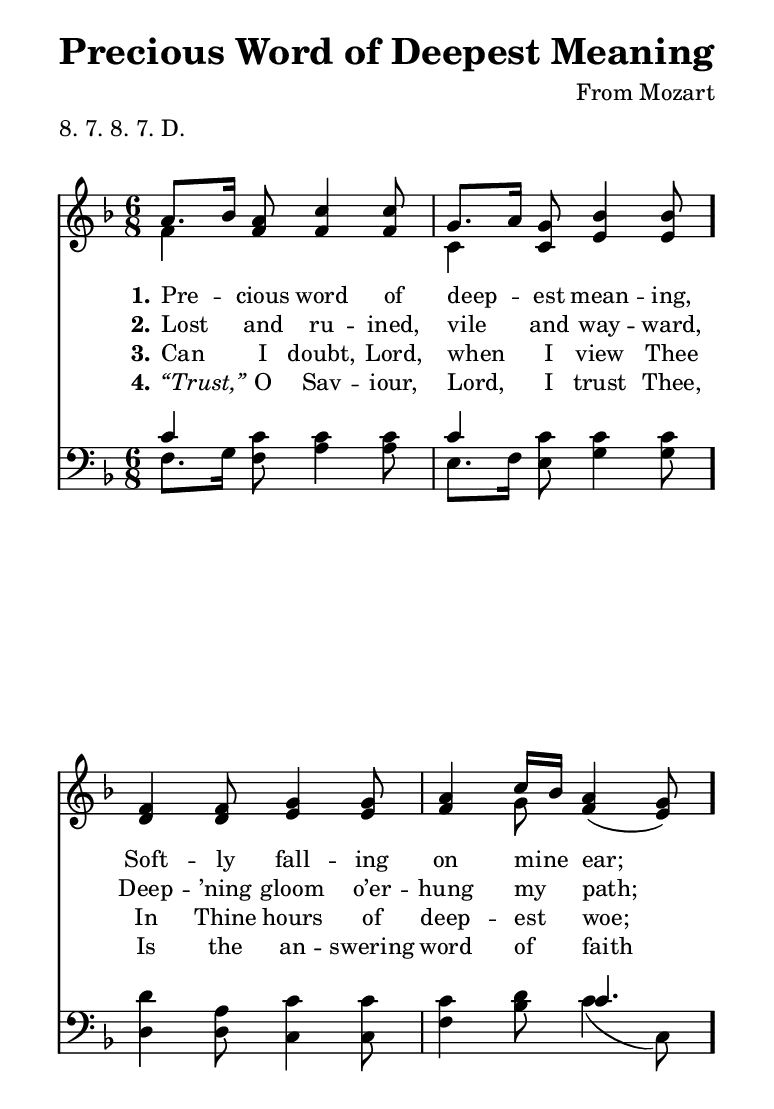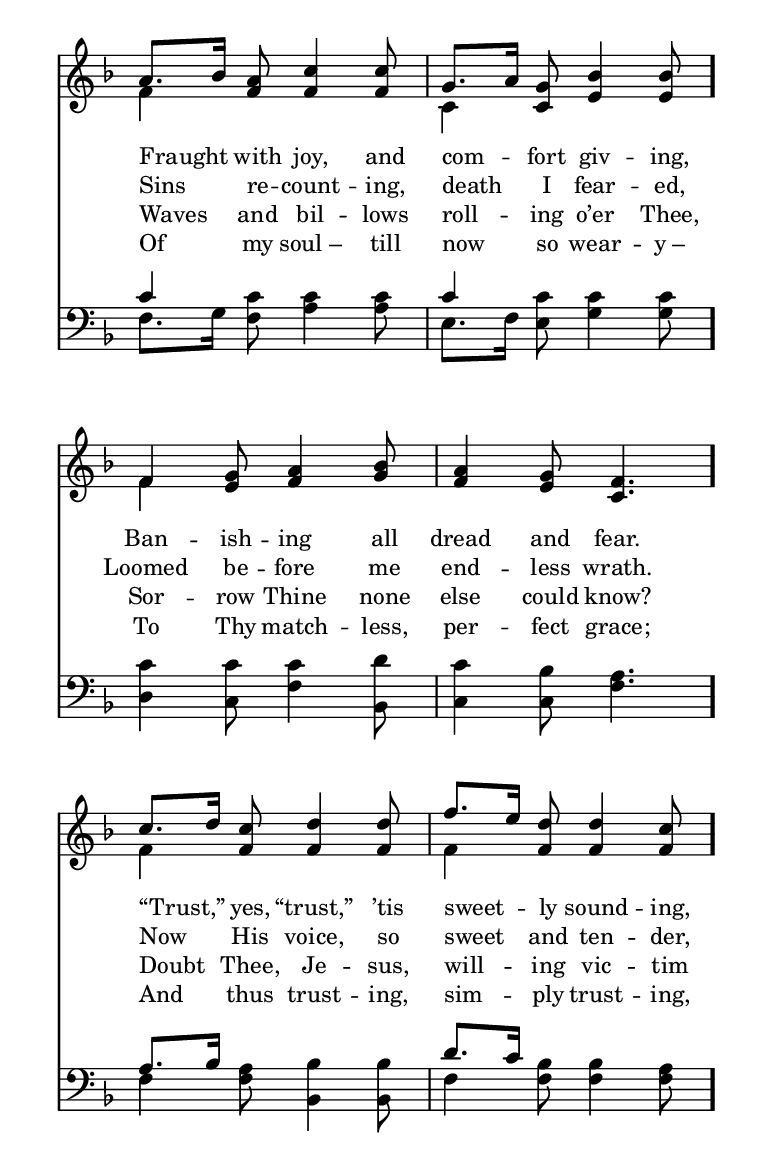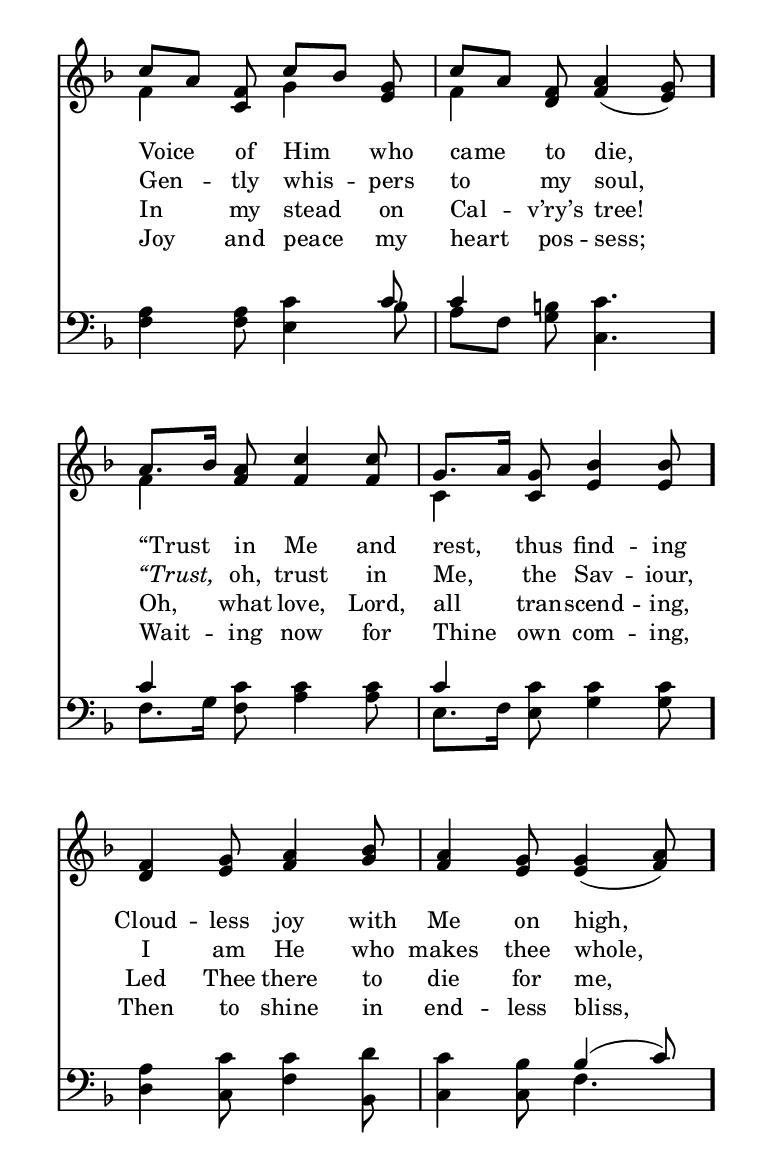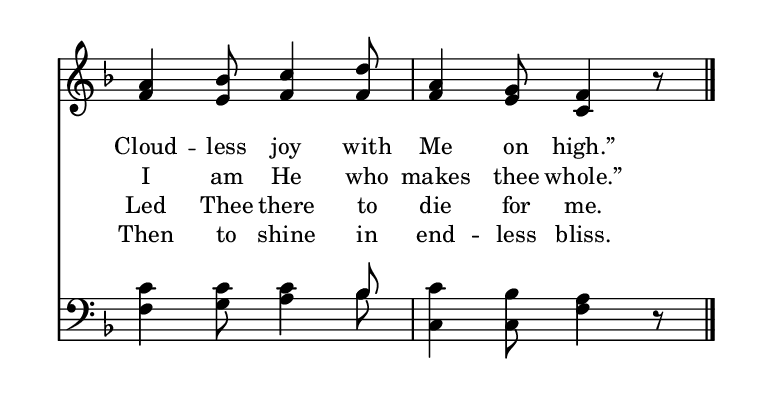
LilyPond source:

\include "common/global.ily"
\paper {
  \include "common/paper.ily"
  ragged-last-bottom = ##t
  page-count = #(cond (is-eogsized 2) (#t #f))
  system-count = #(cond (is-eogsized 6) (#t #f))
}

\header{
  hymnnumber = "260"
  title = "Precious Word of Deepest Meaning"
  tunename = ""
  meter = "8. 7. 8. 7. D."
  poet = ""
  composer = "From Mozart"
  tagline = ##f
}

global = {
  \include "common/overrides.ily"
  \override Staff.TimeSignature.style = #'numbered
  \time 6/8
  \override Score.MetronomeMark.transparent = ##t % hide all fermata changes too
  \tempo 4=80
  \key f \major
  \autoBeamOff
}

notesSoprano = {
\global
\relative c'' {

  a8.[ bes16] a8 c4 c8 | g8.[ a16] g8 bes4 bes8 |
  f4 f8 g4 g8 | a4 c16[ bes] a4( g8) |
  a8.[ bes16] a8 c4 c8 | g8.[ a16] g8 bes4 bes8 |
  f4 g8 a4 bes8 | a4 g8 f4.

  c'8.[ d16] c8 d4 d8 | f8.[ e16] d8 d4 c8 |
  c8[ a] f c'[ bes] g | c[ a] f a4( g8) |
  a8.[ bes16] a8 c4 c8 | g8.[ a16] g8 bes4 bes8 |
  f4 g8 a4 bes8 | a4 g8 g4( a8) |
  a4 bes8 c4 d8 | a4 g8 f4 r8 |

  \bar "|."

}
}

notesAlto = {
\global
\relative e' {

  f4 f8 f4 f8 | c4 c8 e4 e8 |
  d4 d8 e4 e8 | f4 g8 f4( e8) |
  f4 f8 f4 f8 | c4 c8 e4 e8 |
  f4 e8 f4 g8 | f4 e8 c4. |

  f4 f8 f4 f8 | f4 f8 f4 f8 |
  f4 c8 g'4 e8 | f4 d8 f4( e8) |
  f4 f8 f4 f8 | c4 c8 e4 e8 |
  d4 e8 f4 g8 | f4 e8 e4( f8) |
  f4 e8 f4 f8 | f4 e8 c4 r8 |

}
}

notesTenor = {
\global
\relative a {

  c4 c8 c4 c8 | c4 c8 c4 c8 |
  d4 a8 c4 c8 | c4 d8 c4. |
  c4 c8 c4 c8 | c4 c8 c4 c8 |
  c4 c8 c4 d8 | c4 bes8 a4. |
  a8.[ bes16] a8 bes4 bes8 | d8.[ c16] bes8 bes4 a8 |
  a4 a8 c4 c8 | c4 b8 c4. |
  c4 c8 c4 c8 | c4 c8 c4 c8 |
  a4 c8 c4 d8 | c4 bes8 bes4( c8) |
  c4 c8 c4 bes8 | c4 bes8 a4 r8 |

}
}

notesBass = {
\global
\relative f {

  f8.[ g16] f8 a4 a8 | e8.[ f16] e8 g4 g8 |
  d4 d8 c4 c8 | f4 bes8 c4( c,8) |
  f8.[ g16] f8 a4 a8 | e8.[ f16] e8 g4 g8 |
  d4 c8 f4 bes,8 | c4 c8 f4. |
  f4 f8 bes,4 bes8 | f'4 f8 f4 f8 |
  f4 f8 e4 bes'8 | a8[ f] g c,4. |
  f8.[ g16] f8 a4 a8 | e8.[ f16] e8 g4 g8 |
  d4 c8 f4 bes,8 | c4 c8 f4. |
  f4 g8 a4 bes8 | c,4 c8 f4 r8 |

}
}

wordsA = \lyricmode {
\set stanza = "1."

Pre -- cious word of deep -- est mean -- ing, \bar "."
Soft -- ly fall -- ing on mine ear; \bar "."
Fraught with joy, and com -- fort giv -- ing, \bar "."
Ban -- ish -- ing all dread and fear. \bar "."
“Trust,” yes, “trust,” ’tis sweet -- ly sound -- ing, \bar "."
Voice of Him who came to die, \bar "."
“Trust in Me and rest, thus find -- ing \bar "."
Cloud -- less joy with Me on high, \bar "."
Cloud -- less joy with Me on high.” \bar "."

}

wordsB = \lyricmode {
\set stanza = "2."

Lost and ru -- ined, vile and way -- ward,
Deep -- ’ning gloom o’er -- hung my path;
Sins re -- count -- ing, death I fear -- ed,
Loomed be -- fore me end -- less wrath.
Now His voice, so sweet and ten -- der,
Gen -- tly whis -- pers to my soul,
\italicsOn “Trust, \italicsOff oh, trust in Me, the Sav -- iour,
I am He who makes thee whole,
I am He who makes thee whole.”

}

wordsC = \lyricmode {
\set stanza = "3."

Can I doubt, Lord, when I view Thee
In Thine hours of deep -- est woe;
Waves and bil -- lows roll -- ing o’er Thee,
Sor -- row Thine none else could know?
Doubt Thee, Je -- sus, will -- ing vic -- tim
In my stead on Cal -- v’ry’s tree!
Oh, what love, Lord, all tran -- scend -- ing,
Led Thee there to die for me,
Led Thee there to die for me.

}

wordsD = \lyricmode {
\set stanza = "4."

\italicsOn “Trust,” \italicsOff O Sav -- iour, Lord, I trust Thee,
Is the an -- swering word of faith
Of my soul_– till now so wear -- y_–
To Thy match -- less, per -- fect grace;
And thus trust -- ing, sim -- ply trust -- ing,
Joy and peace my heart pos -- sess;
Wait -- ing now for Thine own com -- ing,
Then to shine in end -- less bliss,
Then to shine in end -- less bliss.

}

\score {
  \context ChoirStaff <<
    \context Staff = upper <<
      \set Staff.autoBeaming = ##f
      \set ChoirStaff.systemStartDelimiter = #'SystemStartBar
      \set ChoirStaff.printPartCombineTexts = ##f
      \partcombine #'(2 . 11) \notesSoprano \notesAlto
      \context NullVoice = sopranos { \voiceOne << \notesSoprano >> }
      \context Lyrics = one   \lyricsto sopranos \wordsA
      \context Lyrics = two   \lyricsto sopranos \wordsB
      \context Lyrics = three \lyricsto sopranos \wordsC
      \context Lyrics = four  \lyricsto sopranos \wordsD
    >>
    \context Staff = men <<
      \set Staff.autoBeaming = ##f
      \clef bass
      \set ChoirStaff.printPartCombineTexts = ##f
      \partcombine #'(2 . 11) \notesTenor \notesBass
    >>
  >>
  \layout {
    \include "common/layout.ily"
  }
  #(cond ((ly:get-option 'eog-midi-permitted) #{ \midi{
    \include "common/midi.ily"
  } #}))
}

\version "2.19.49"  % necessary for upgrading to future LilyPond versions.

% vi:set et ts=2 sw=2 ai nocindent syntax=lilypond:
